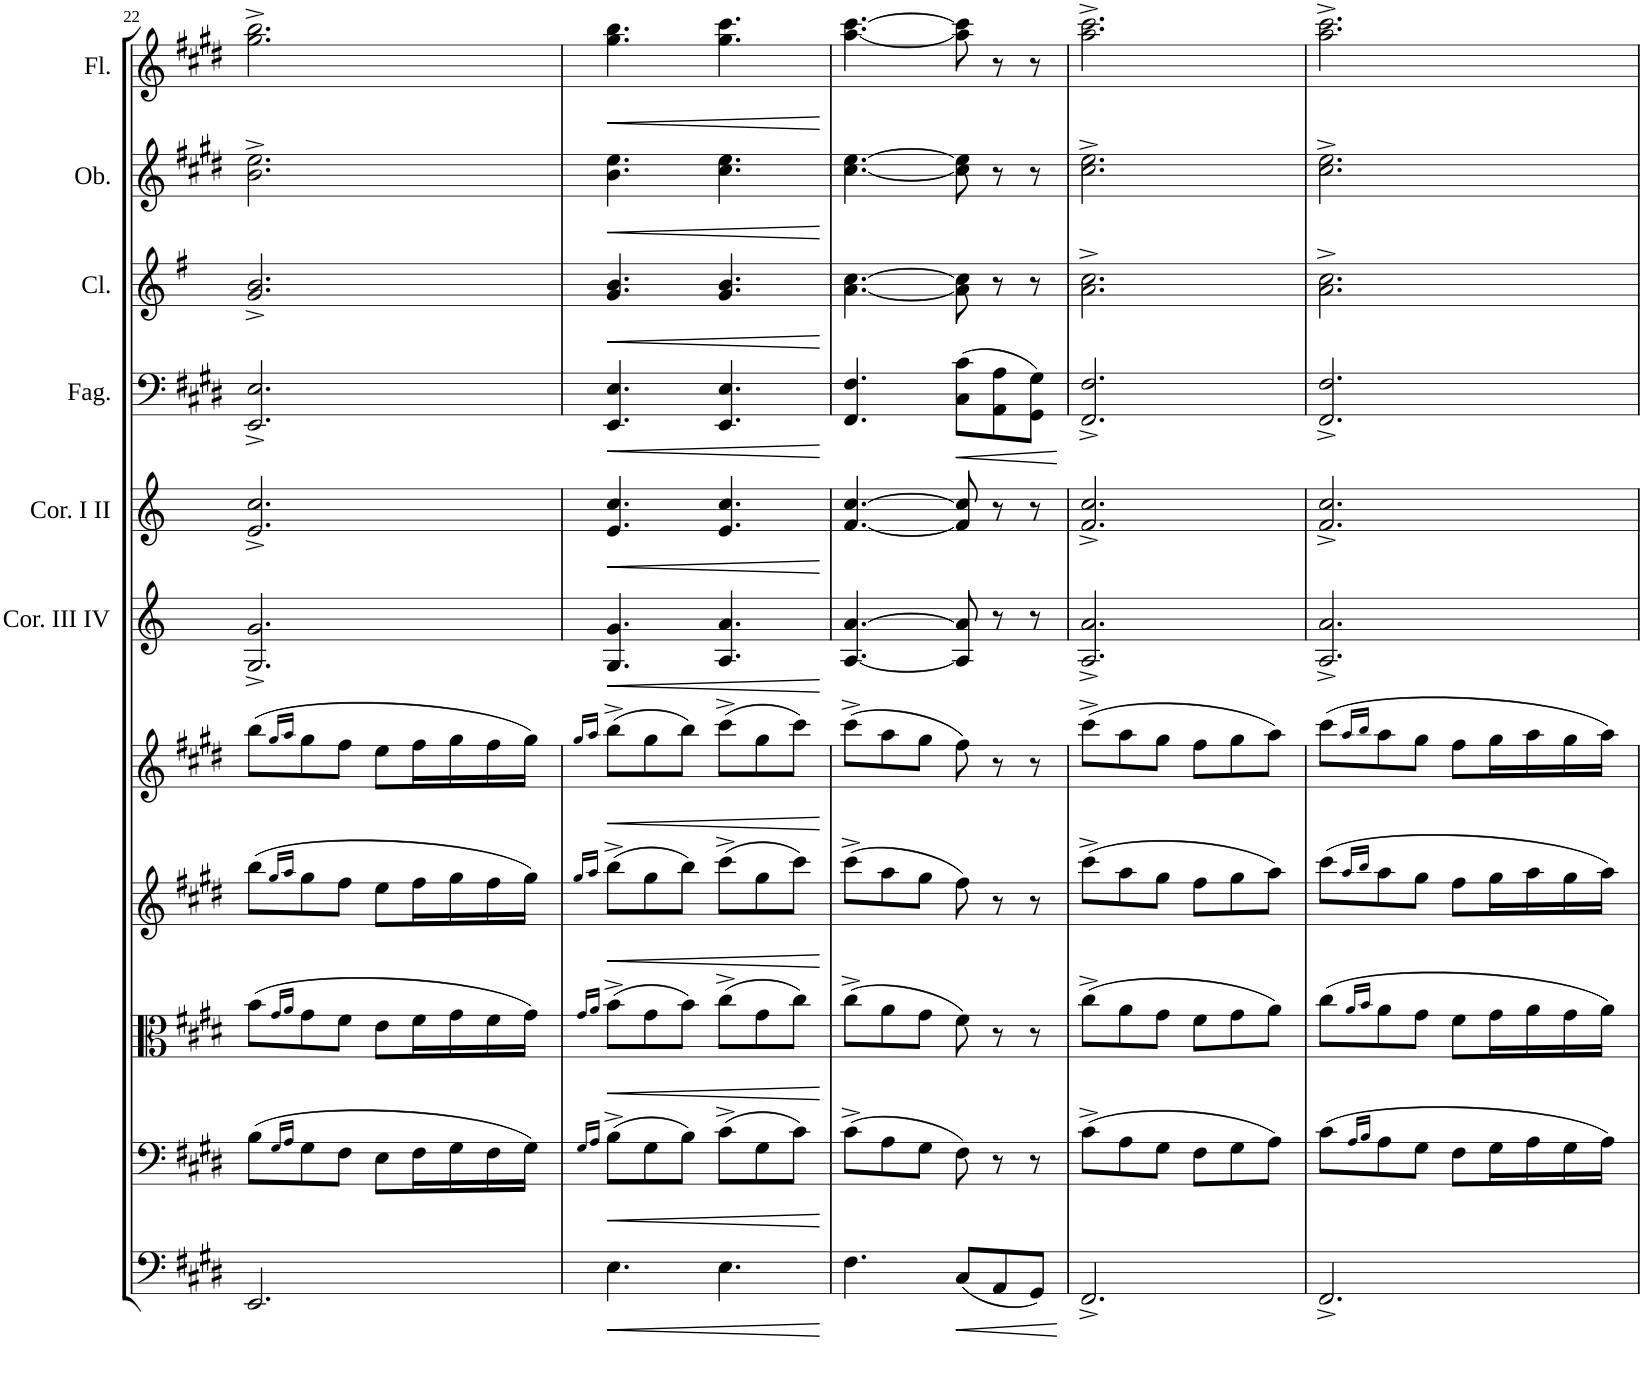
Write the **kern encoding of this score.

**kern	**dynam	**kern	**kern	**kern	**kern	**kern	**kern	**kern	**dynam	**kern	**dynam	**kern	**dynam	**kern	**dynam
*part11	*part11	*part10	*part9	*part8	*part7	*part6	*part5	*part4	*part4	*part3	*part3	*part2	*part2	*part1	*part1
*staff11	*staff11	*staff10	*staff9	*staff8	*staff7	*staff6	*staff5	*staff4	*staff4	*staff3	*staff3	*staff2	*staff2	*staff1	*staff1
*I"Basso	*	*I"Violoncello	*I"Viola	*I"Violino II	*I"Violino I	*I"Corni in E III IV	*I"Corni in E I II	*I"Fagotti	*	*I"Clarinetti in A	*	*I"Oboi	*	*I"Flauti	*
*	*	*	*	*	*	*I'Cor. III IV	*I'Cor. I II	*I'Fag.	*	*I'Cl.	*	*I'Ob.	*	*I'Fl.	*
!!LO:PB:g=z
*clefF4	*	*clefF4	*clefC3	*clefG2	*clefG2	*clefG2	*clefG2	*clefF4	*	*clefG2	*	*clefG2	*	*clefG2	*
*Trd7c12	*	*	*	*	*	*Trd5c8	*Trd5c8	*	*	*Trd2c3	*	*	*	*	*
*k[f#c#g#d#]	*	*k[f#c#g#d#]	*k[f#c#g#d#]	*k[f#c#g#d#]	*k[f#c#g#d#]	*k[]	*k[]	*k[f#c#g#d#]	*	*k[f#]	*	*k[f#c#g#d#]	*	*k[f#c#g#d#]	*
*M6/8	*	*M6/8	*M6/8	*M6/8	*M6/8	*M6/8	*M6/8	*M6/8	*	*M6/8	*	*M6/8	*	*M6/8	*
=22	=22	=22	=22	=22	=22	=22	=22	=22	=22	=22	=22	=22	=22	=22	=22
2.EE/	.	(8B\L	(8b\L	(8bb\L	(8bb\L	2.G/^ 2.g/^	2.e/^ 2.cc/^	2.EE/^ 2.E/^	.	2.g/^ 2.b/^	.	2.b\^ 2.ee\^	.	2.gg#\^ 2.bb\^	.
.	.	16qG#/LL	16qg#/LL	16qgg#/LL	16qgg#/LL	.	.	.	.	.	.	.	.	.	.
.	.	16qA/JJ	16qa/JJ	16qaa/JJ	16qaa/JJ	.	.	.	.	.	.	.	.	.	.
.	.	8G#\	8g#\	8gg#\	8gg#\	.	.	.	.	.	.	.	.	.	.
.	.	8F#\J	8f#\J	8ff#\J	8ff#\J	.	.	.	.	.	.	.	.	.	.
.	.	8E\L	8e\L	8ee\L	8ee\L	.	.	.	.	.	.	.	.	.	.
.	.	16F#\L	16f#\L	16ff#\L	16ff#\L	.	.	.	.	.	.	.	.	.	.
.	.	16G#\	16g#\	16gg#\	16gg#\	.	.	.	.	.	.	.	.	.	.
.	.	16F#\	16f#\	16ff#\	16ff#\	.	.	.	.	.	.	.	.	.	.
.	.	16G#\JJ)	16g#\JJ)	16gg#\JJ)	16gg#\JJ)	.	.	.	.	.	.	.	.	.	.
=23	=23	=23	=23	=23	=23	=23	=23	=23	=23	=23	=23	=23	=23	=23	=23
.	.	16qG#/LL	16qg#/LL	16qgg#/LL	16qgg#/LL	.	.	.	.	.	.	.	.	.	.
.	.	16qA/JJ	16qa/JJ	16qaa/JJ	16qaa/JJ	.	.	.	.	.	.	.	.	.	.
!	!LO:HP:b	!	!	!	!	!	!	!	!LO:HP:b	!	!LO:HP:b	!	!LO:HP:b	!	!LO:HP:b
4.E\	<	(>8B^\L	(>8b^\L	(>8bb^\L	(>8bb^\L	4.G/ 4.g/	4.e/ 4.cc/	4.EE/ 4.E/	<	4.g/ 4.b/	<	4.b\ 4.ee\	<	4.gg#\ 4.bb\	<
.	.	8G#\	8g#\	8gg#\	8gg#\	.	.	.	.	.	.	.	.	.	.
.	.	8B\J)	8b\J)	8bb\J)	8bb\J)	.	.	.	.	.	.	.	.	.	.
4.E\	.	(8c#^\L	(8cc#^\L	(8ccc#^\L	(8ccc#^\L	4.A/ 4.a/	4.e/ 4.cc/	4.EE/ 4.E/	.	4.g/ 4.b/	.	4.cc#\ 4.ee\	.	4.gg#\ 4.ccc#\	.
.	.	8G#\	8g#\	8gg#\	8gg#\	.	.	.	.	.	.	.	.	.	.
.	.	8c#\J)	8cc#\J)	8ccc#\J)	8ccc#\J)	.	.	.	.	.	.	.	.	.	.
.	.	.	.	.	.	.	.	.	.	.	[	.	[	.	[
=24	=24	=24	=24	=24	=24	=24	=24	=24	=24	=24	=24	=24	=24	=24	=24
4.F#\	.	(8c#^\L	(8cc#^\L	(8ccc#^\L	(8ccc#^\L	[4.A/ [4.a/	[4.f/ [4.cc/	4.FF#/ 4.F#/	.	[4.a\ [4.cc\	.	[4.cc#\ [4.ee\	.	[4.aa\ [4.ccc#\	.
.	.	8A\	8a\	8aa\	8aa\	.	.	.	.	.	.	.	.	.	.
.	.	8G#\J	8g#\J	8gg#\J	8gg#\J	.	.	.	.	.	.	.	.	.	.
(8C#/L	.	8F#\)	8f#\)	8ff#\)	8ff#\)	8A/] 8a/]	8f/] 8cc/]	(8C#\ 8c#\L	.	8a\] 8cc\]	.	8cc#\] 8ee\]	.	8aa\] 8ccc#\]	.
8AA/	.	8r	8r	8r	8r	8r	8r	8AA\ 8A\	.	8r	.	8r	.	8r	.
8GG#/J)	.	8r	8r	8r	8r	8r	8r	8GG#\ 8G#\J)	.	8r	.	8r	.	8r	.
.	[	.	.	.	.	.	.	.	[	.	.	.	.	.	.
=25	=25	=25	=25	=25	=25	=25	=25	=25	=25	=25	=25	=25	=25	=25	=25
2.FF#^/	.	(8c#^\L	(8cc#^\L	(8ccc#^\L	(8ccc#^\L	2.A/^ 2.a/^	2.f/^ 2.cc/^	2.FF#/^ 2.F#/^	.	2.a\^ 2.cc\^	.	2.cc#\^ 2.ee\^	.	2.aa\^ 2.ccc#\^	.
.	.	8A\	8a\	8aa\	8aa\	.	.	.	.	.	.	.	.	.	.
.	.	8G#\J	8g#\J	8gg#\J	8gg#\J	.	.	.	.	.	.	.	.	.	.
.	.	8F#\L	8f#\L	8ff#\L	8ff#\L	.	.	.	.	.	.	.	.	.	.
.	.	8G#\	8g#\	8gg#\	8gg#\	.	.	.	.	.	.	.	.	.	.
.	.	8A\J)	8a\J)	8aa\J)	8aa\J)	.	.	.	.	.	.	.	.	.	.
=26	=26	=26	=26	=26	=26	=26	=26	=26	=26	=26	=26	=26	=26	=26	=26
2.FF#^/	.	(8c#\L	(8cc#\L	(8ccc#\L	(8ccc#\L	2.A/^ 2.a/^	2.f/^ 2.cc/^	2.FF#/^ 2.F#/^	.	2.a\^ 2.cc\^	.	2.cc#\^ 2.ee\^	.	2.aa\^ 2.ccc#\^	.
.	.	16qA/LL	16qa/LL	16qaa/LL	16qaa/LL	.	.	.	.	.	.	.	.	.	.
.	.	16qB/JJ	16qb/JJ	16qbb/JJ	16qbb/JJ	.	.	.	.	.	.	.	.	.	.
.	.	8A\	8a\	8aa\	8aa\	.	.	.	.	.	.	.	.	.	.
.	.	8G#\J	8g#\J	8gg#\J	8gg#\J	.	.	.	.	.	.	.	.	.	.
.	.	8F#\L	8f#\L	8ff#\L	8ff#\L	.	.	.	.	.	.	.	.	.	.
.	.	16G#\L	16g#\L	16gg#\L	16gg#\L	.	.	.	.	.	.	.	.	.	.
.	.	16A\	16a\	16aa\	16aa\	.	.	.	.	.	.	.	.	.	.
.	.	16G#\	16g#\	16gg#\	16gg#\	.	.	.	.	.	.	.	.	.	.
.	.	16A\JJ)	16a\JJ)	16aa\JJ)	16aa\JJ)	.	.	.	.	.	.	.	.	.	.
=	=	=	=	=	=	=	=	=	=	=	=	=	=	=	=
*-	*-	*-	*-	*-	*-	*-	*-	*-	*-	*-	*-	*-	*-	*-	*-
